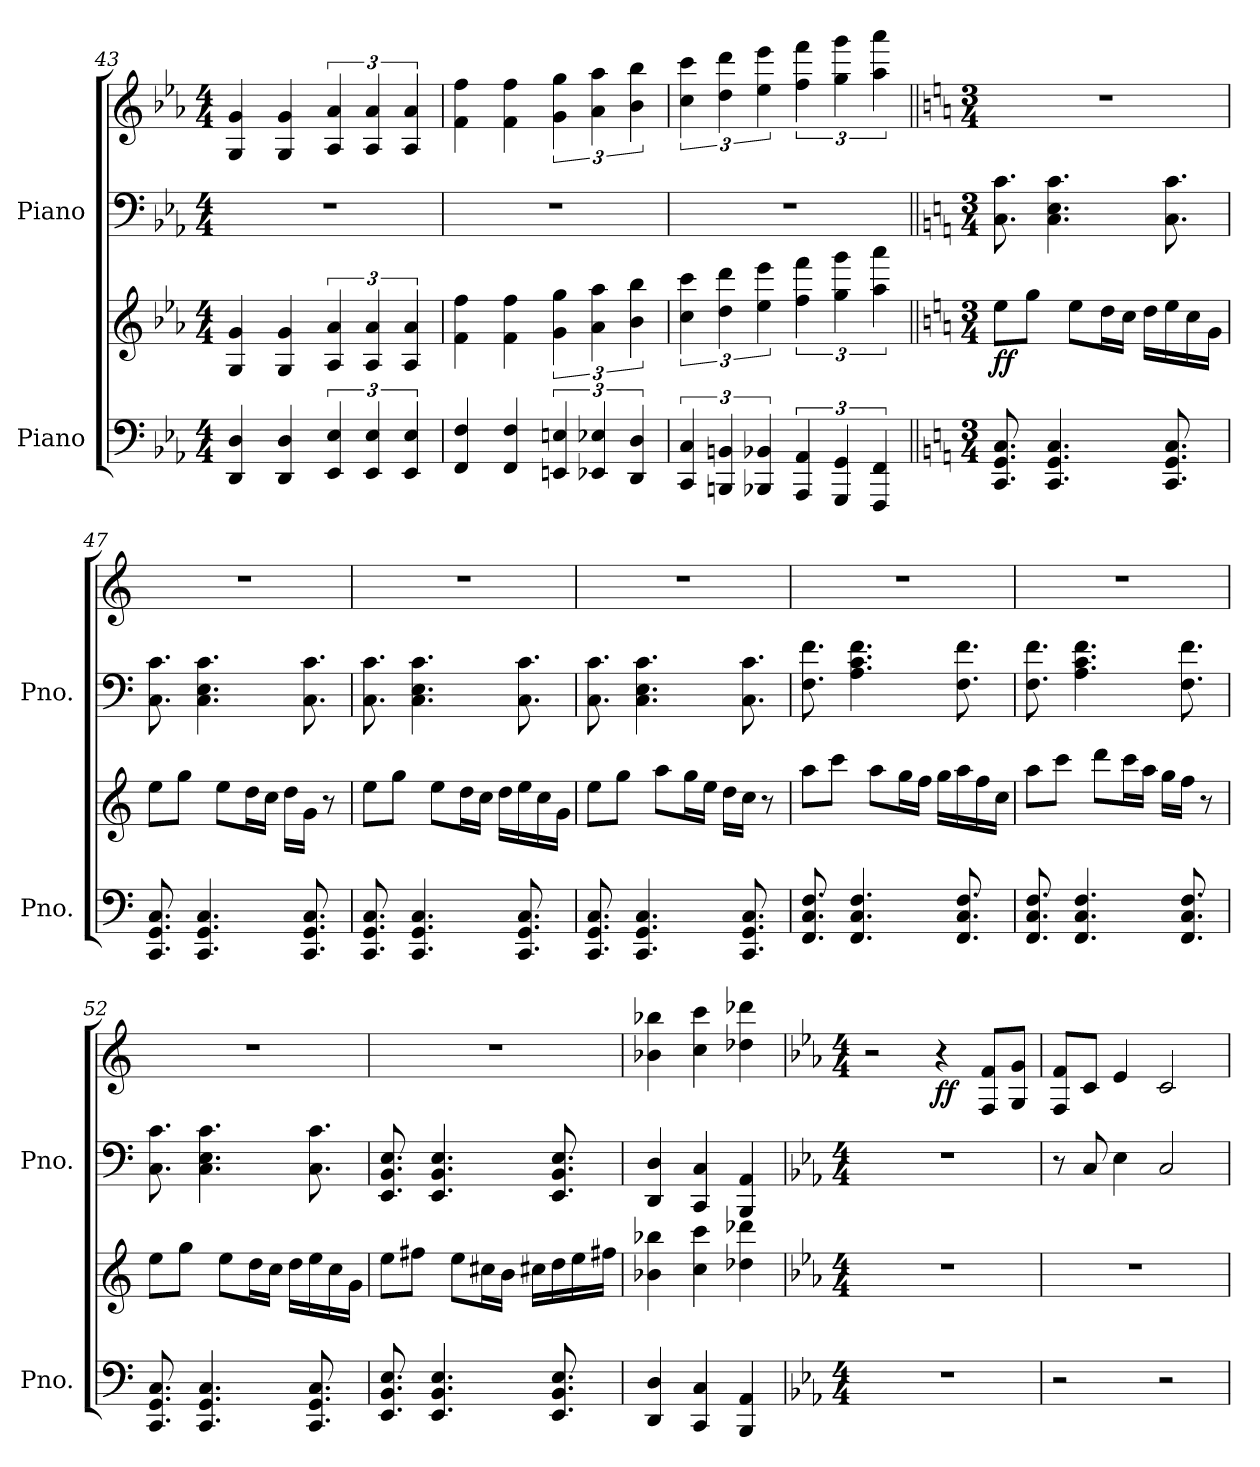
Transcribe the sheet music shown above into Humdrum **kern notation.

**kern	**kern	**dynam	**kern	**kern	**dynam
*part2	*part2	*part2	*part1	*part1	*part1
*staff4	*staff3	*staff3/4	*staff2	*staff1	*staff1/2
*I"Piano	*	*	*I"Piano	*	*
*I'Pno.	*	*	*I'Pno.	*	*
*clefF4	*clefG2	*	*clefF4	*clefG2	*
*k[b-e-a-]	*k[b-e-a-]	*	*k[b-e-a-]	*k[b-e-a-]	*
*M4/4	*M4/4	*	*M4/4	*M4/4	*
=43	=43	=43	=43	=43	=43
4DD/ 4D/	4G/ 4g/	.	1r	4G/ 4g/	.
4DD/ 4D/	4G/ 4g/	.	.	4G/ 4g/	.
6EE-/ 6E-/	6A-/ 6a-/	.	.	6A-/ 6a-/	.
6EE-/ 6E-/	6A-/ 6a-/	.	.	6A-/ 6a-/	.
6EE-/ 6E-/	6A-/ 6a-/	.	.	6A-/ 6a-/	.
=44	=44	=44	=44	=44	=44
4FF/ 4F/	4f\ 4ff\	.	1r	4f\ 4ff\	.
4FF/ 4F/	4f\ 4ff\	.	.	4f\ 4ff\	.
6EEn/ 6En/	6g\ 6gg\	.	.	6g\ 6gg\	.
6EE-X/ 6E-X/	6a-\ 6aa-\	.	.	6a-\ 6aa-\	.
6DD/ 6D/	6b-\ 6bb-\	.	.	6b-\ 6bb-\	.
=45	=45	=45	=45	=45	=45
6CC/ 6C/	6cc\ 6ccc\	.	1r	6cc\ 6ccc\	.
6BBBn/ 6BBn/	6dd\ 6ddd\	.	.	6dd\ 6ddd\	.
6BBB-X/ 6BB-X/	6ee-\ 6eee-\	.	.	6ee-\ 6eee-\	.
6AAA-/ 6AA-/	6ff\ 6fff\	.	.	6ff\ 6fff\	.
6GGG/ 6GG/	6gg\ 6ggg\	.	.	6gg\ 6ggg\	.
6FFF/ 6FF/	6aa-\ 6aaa-\	.	.	6aa-\ 6aaa-\	.
!!LO:LB:g=z
=46||	=46||	=46||	=46||	=46||	=46||
*k[]	*k[]	*	*k[]	*k[]	*
*M3/4	*M3/4	*	*M3/4	*M3/4	*
!	!	!LO:DY:b	!	!	!
8.CC/ 8.GG/ 8.C/	8ee\L	ff	8.C\ 8.c\	2.r	.
.	8gg\J	.	.	.	.
4.CC/ 4.GG/ 4.C/	.	.	4.C\ 4.E\ 4.c\	.	.
.	8ee\L	.	.	.	.
.	16dd\L	.	.	.	.
.	16cc\JJ	.	.	.	.
.	16dd\LL	.	.	.	.
8.CC/ 8.GG/ 8.C/	16ee\	.	8.C\ 8.c\	.	.
.	16cc\	.	.	.	.
.	16g\JJ	.	.	.	.
=47	=47	=47	=47	=47	=47
8.CC/ 8.GG/ 8.C/	8ee\L	.	8.C\ 8.c\	2.r	.
.	8gg\J	.	.	.	.
4.CC/ 4.GG/ 4.C/	.	.	4.C\ 4.E\ 4.c\	.	.
.	8ee\L	.	.	.	.
.	16dd\L	.	.	.	.
.	16cc\JJ	.	.	.	.
.	16dd\LL	.	.	.	.
8.CC/ 8.GG/ 8.C/	16g\JJ	.	8.C\ 8.c\	.	.
.	8r	.	.	.	.
=48	=48	=48	=48	=48	=48
8.CC/ 8.GG/ 8.C/	8ee\L	.	8.C\ 8.c\	2.r	.
.	8gg\J	.	.	.	.
4.CC/ 4.GG/ 4.C/	.	.	4.C\ 4.E\ 4.c\	.	.
.	8ee\L	.	.	.	.
.	16dd\L	.	.	.	.
.	16cc\JJ	.	.	.	.
.	16dd\LL	.	.	.	.
8.CC/ 8.GG/ 8.C/	16ee\	.	8.C\ 8.c\	.	.
.	16cc\	.	.	.	.
.	16g\JJ	.	.	.	.
=49	=49	=49	=49	=49	=49
8.CC/ 8.GG/ 8.C/	8ee\L	.	8.C\ 8.c\	2.r	.
.	8gg\J	.	.	.	.
4.CC/ 4.GG/ 4.C/	.	.	4.C\ 4.E\ 4.c\	.	.
.	8aa\L	.	.	.	.
.	16gg\L	.	.	.	.
.	16ee\JJ	.	.	.	.
.	16dd\LL	.	.	.	.
8.CC/ 8.GG/ 8.C/	16cc\JJ	.	8.C\ 8.c\	.	.
.	8r	.	.	.	.
!!LO:PB:g=z
=50	=50	=50	=50	=50	=50
8.FF/ 8.C/ 8.F/	8aa\L	.	8.F\ 8.f\	2.r	.
.	8ccc\J	.	.	.	.
4.FF/ 4.C/ 4.F/	.	.	4.A\ 4.c\ 4.f\	.	.
.	8aa\L	.	.	.	.
.	16gg\L	.	.	.	.
.	16ff\JJ	.	.	.	.
.	16gg\LL	.	.	.	.
8.FF/ 8.C/ 8.F/	16aa\	.	8.F\ 8.f\	.	.
.	16ff\	.	.	.	.
.	16cc\JJ	.	.	.	.
=51	=51	=51	=51	=51	=51
8.FF/ 8.C/ 8.F/	8aa\L	.	8.F\ 8.f\	2.r	.
.	8ccc\J	.	.	.	.
4.FF/ 4.C/ 4.F/	.	.	4.A\ 4.c\ 4.f\	.	.
.	8ddd\L	.	.	.	.
.	16ccc\L	.	.	.	.
.	16aa\JJ	.	.	.	.
.	16gg\LL	.	.	.	.
8.FF/ 8.C/ 8.F/	16ff\JJ	.	8.F\ 8.f\	.	.
.	8r	.	.	.	.
=52	=52	=52	=52	=52	=52
8.CC/ 8.GG/ 8.C/	8ee\L	.	8.C\ 8.c\	2.r	.
.	8gg\J	.	.	.	.
4.CC/ 4.GG/ 4.C/	.	.	4.C\ 4.E\ 4.c\	.	.
.	8ee\L	.	.	.	.
.	16dd\L	.	.	.	.
.	16cc\JJ	.	.	.	.
.	16dd\LL	.	.	.	.
8.CC/ 8.GG/ 8.C/	16ee\	.	8.C\ 8.c\	.	.
.	16cc\	.	.	.	.
.	16g\JJ	.	.	.	.
=53	=53	=53	=53	=53	=53
8.EE/ 8.BB/ 8.E/	8ee\L	.	8.EE/ 8.BB/ 8.E/	2.r	.
.	8ff#X\J	.	.	.	.
4.EE/ 4.BB/ 4.E/	.	.	4.EE/ 4.BB/ 4.E/	.	.
.	8ee\L	.	.	.	.
.	16cc#X\L	.	.	.	.
.	16b\JJ	.	.	.	.
.	16cc#X\LL	.	.	.	.
8.EE/ 8.BB/ 8.E/	16dd\	.	8.EE/ 8.BB/ 8.E/	.	.
.	16ee\	.	.	.	.
.	16ff#X\JJ	.	.	.	.
!!LO:LB:g=z
=54	=54	=54	=54	=54	=54
4DD/ 4D/	4b-X\ 4bb-X\	.	4DD/ 4D/	4b-X\ 4bb-X\	.
4CC/ 4C/	4cc\ 4ccc\	.	4CC/ 4C/	4cc\ 4ccc\	.
4BBB/ 4AA/	4dd-X\ 4ddd-X\	.	4BBB/ 4AA/	4dd-X\ 4ddd-X\	.
=55	=55	=55	=55	=55	=55
*k[b-e-a-]	*k[b-e-a-]	*	*k[b-e-a-]	*k[b-e-a-]	*
*M4/4	*M4/4	*	*M4/4	*M4/4	*
1r	1r	.	1r	2r	.
!	!	!	!	!	!LO:DY:b
.	.	.	.	4r	ff
.	.	.	.	8F/ 8f/L	.
.	.	.	.	8G/ 8g/J	.
=56	=56	=56	=56	=56	=56
2r	1r	.	8r	8F/ 8f/L	.
.	.	.	8C/	8c/J	.
.	.	.	4E-\	4e-/	.
2r	.	.	2C/	2c/	.
=	=	=	=	=	=
*-	*-	*-	*-	*-	*-
